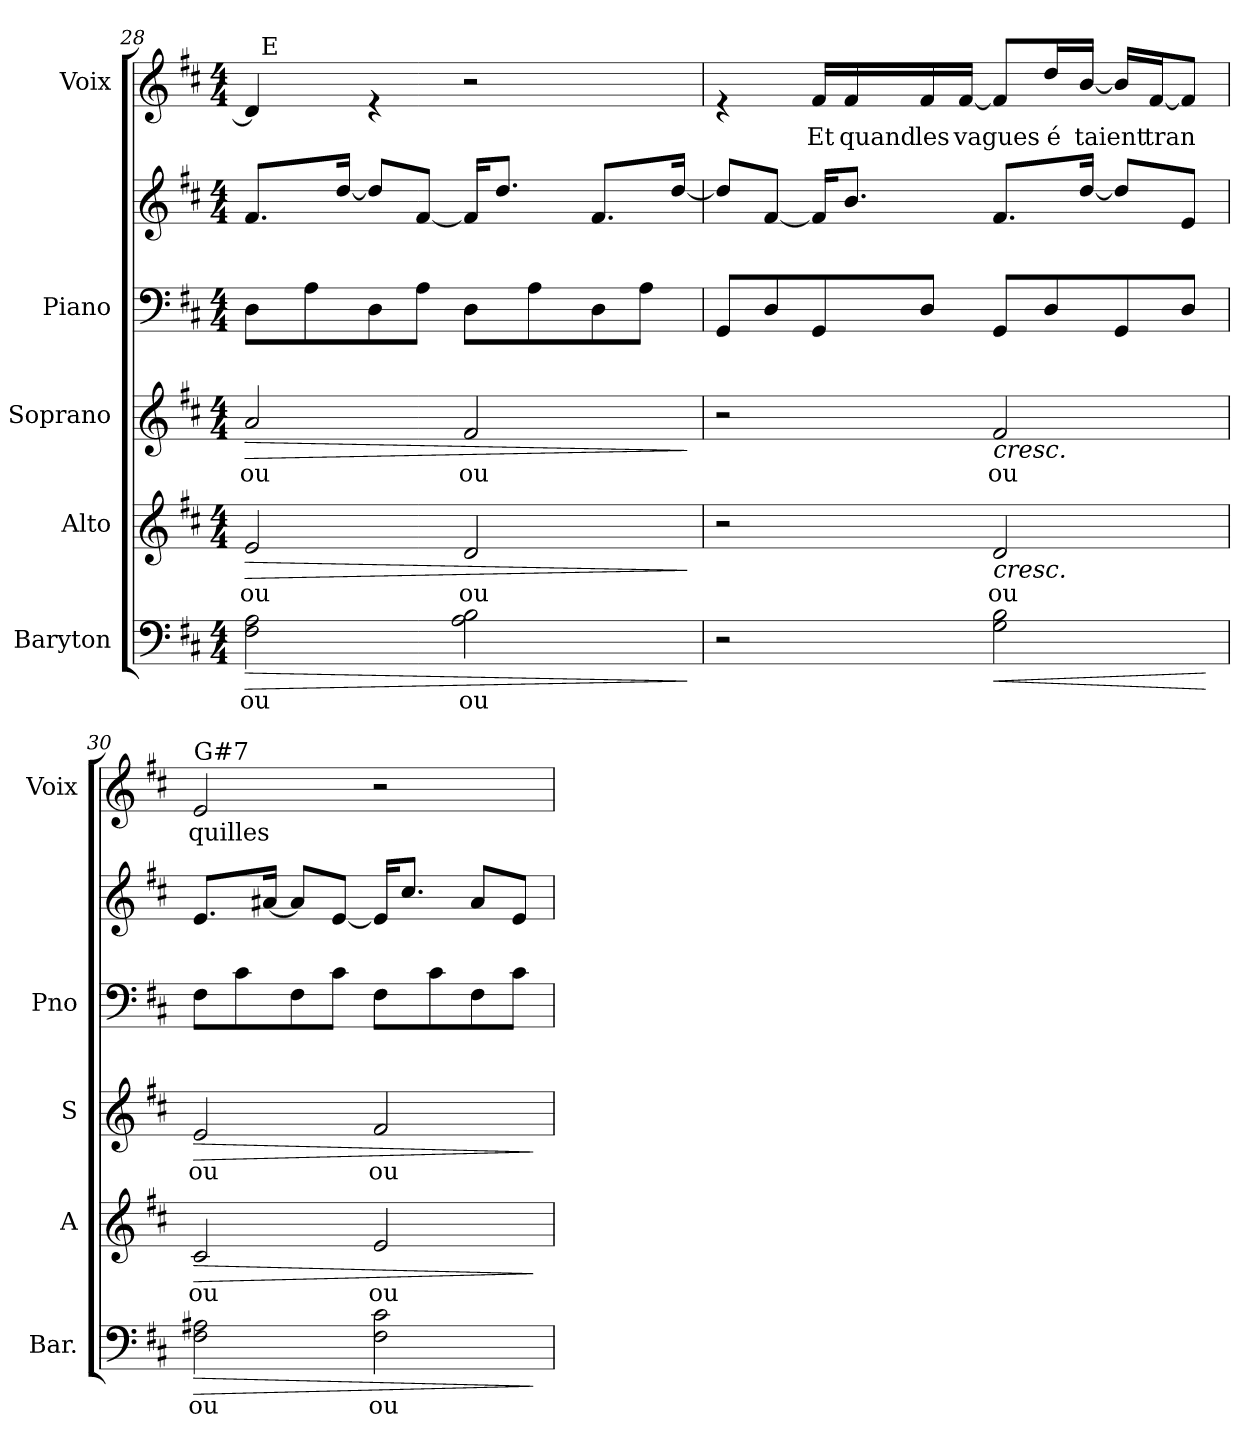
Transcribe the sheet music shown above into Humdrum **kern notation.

**kern	**text	**dynam	**kern	**text	**dynam	**kern	**text	**dynam	**kern	**kern	**kern	**text
*part5	*part5	*part5	*part4	*part4	*part4	*part3	*part3	*part3	*part2	*part2	*part1	*part1
*staff6	*staff6	*staff6	*staff5	*staff5	*staff5	*staff4	*staff4	*staff4	*staff3	*staff2	*staff1	*staff1
*I"Baryton	*	*	*I"Alto	*	*	*I"Soprano	*	*	*I"Piano	*	*I"Voix	*
*I'Bar.	*	*	*I'A	*	*	*I'S	*	*	*I'Pno	*	*I'Voix	*
*clefF4	*	*	*clefG2	*	*	*clefG2	*	*	*clefF4	*clefG2	*clefG2	*
*k[f#c#]	*	*	*k[f#c#]	*	*	*k[f#c#]	*	*	*k[f#c#]	*k[f#c#]	*k[f#c#]	*
*D:	*	*	*D:	*	*	*D:	*	*	*D:	*D:	*D:	*
*M4/4	*	*	*M4/4	*	*	*M4/4	*	*	*M4/4	*M4/4	*M4/4	*
=28	=28	=28	=28	=28	=28	=28	=28	=28	=28	=28	=28	=28
!	!LO:LY:b	!LO:HP:b	!	!	!	!	!	!	!	!	!	!
!	!	!	!	!LO:LY:b	!LO:HP:b	!	!	!	!	!	!	!
!	!	!	!	!	!	!	!LO:LY:b	!LO:HP:b	!	!	!	!
*	*	*	*	*	*	*	*	*	*	*	*^	*
2F#\ 2A\	ou	>	2e/	ou	>	2a/	ou	>	8D\L	8.f#/L	4d/]	48ryy	.
!	!	!	!	!	!	!	!	!	!	!	!	!LO:TX:a:t=E	!
.	.	.	.	.	.	.	.	.	.	.	.	3%2ryy	.
.	.	.	.	.	.	.	.	.	8A\	.	.	.	.
.	.	.	.	.	.	.	.	.	.	[>16dd/Jk	.	.	.
.	.	.	.	.	.	.	.	.	8D\	8dd/L]	4re	.	.
.	.	.	.	.	.	.	.	.	8A\J	[>8f#/J	.	.	.
!	!LO:LY:b	!	!	!	!	!	!	!	!	!	!	!	!
!	!	!	!	!LO:LY:b	!	!	!	!	!	!	!	!	!
!	!	!	!	!	!	!	!LO:LY:b	!	!	!	!	!	!
2A\ 2B\	ou	.	2d/	ou	.	2f#/	ou	.	8D\L	16f#/KL]	2r	.	.
.	.	.	.	.	.	.	.	.	.	8.dd/J	.	.	.
.	.	.	.	.	.	.	.	.	8A\	.	.	.	.
.	.	.	.	.	.	.	.	.	.	.	.	6...ryy	.
.	.	.	.	.	.	.	.	.	8D\	8.f#/L	.	.	.
.	.	.	.	.	.	.	.	.	8A\J	.	.	.	.
.	.	.	.	.	.	.	.	.	.	[>16dd/Jk	.	.	.
.	.	]	.	.	]	.	.	]	.	.	.	.	.
=29	=29	=29	=29	=29	=29	=29	=29	=29	=29	=29	=29	=29	=29
!	!	!	!	!	!	!	!	!	!	!	!LO:TX:a:t=Amaj7	!	!
*	*	*	*	*	*	*	*	*	*	*	*v	*v	*
2r	.	.	2r	.	.	2r	.	.	8GG/L	8dd/L]	4re	.
.	.	.	.	.	.	.	.	.	8D/	[8f#/J	.	.
!	!	!	!	!	!	!	!	!	!	!	!	!LO:LY:b
.	.	.	.	.	.	.	.	.	8GG/	16f#/KL]	16f#/LL	Et
!	!	!	!	!	!	!	!	!	!	!	!	!LO:LY:b
.	.	.	.	.	.	.	.	.	.	8.b/J	16f#/	quand
!	!	!	!	!	!	!	!	!	!	!	!	!LO:LY:b
.	.	.	.	.	.	.	.	.	8D/J	.	16f#/	les
!	!	!	!	!	!	!	!	!	!	!	!	!LO:LY:b
.	.	.	.	.	.	.	.	.	.	.	[<16f#/JJ	vagues
!	!	!LO:HP:b	!	!	!	!	!	!	!	!	!	!
!	!	!	!	!LO:LY:b	!LO:HP:b	!	!	!	!	!	!	!
!	!	!	!	!	!	!	!LO:LY:b	!LO:HP:b	!	!	!	!
2G\ 2B\	.	<	2d/	ou	<	2f#/	ou	<	8GG/L	8.f#/L	8f#/L]	.
!	!	!	!	!	!	!	!	!	!	!	!	!LO:LY:b
.	.	.	.	.	.	.	.	.	8D/	.	16dd/L	é
!	!	!	!	!	!	!	!	!	!	!	!	!LO:LY:b
.	.	.	.	.	.	.	.	.	.	[16dd/Jk	[>16b/JJ	taient
.	.	.	.	.	.	.	.	.	8GG/	8dd/L]	16b/LL]	.
!	!	!	!	!	!	!	!	!	!	!	!	!LO:LY:b
.	.	.	.	.	.	.	.	.	.	.	[16f#/J	tran
.	.	.	.	.	.	.	.	.	8D/J	8e/J	8f#/J]	.
.	.	[	.	.	.	.	.	.	.	.	.	.
!!LO:PB:g=z
=30	=30	=30	=30	=30	=30	=30	=30	=30	=30	=30	=30	=30
!	!LO:LY:b	!LO:HP:b	!	!	!	!	!	!	!	!	!	!
!	!	!	!	!LO:LY:b	!LO:HP:b	!	!	!	!	!	!	!
!	!	!	!	!	!	!	!LO:LY:b	!LO:HP:b	!	!	!	!
!	!	!	!	!	!	!	!	!	!	!	!LO:TX:a:t=G#7	!
!	!	!	!	!	!	!	!	!	!	!	!	!LO:LY:b
2F#\ 2A#X\	ou	>	2c#/	ou	>	2e/	ou	>	8F#\L	8.e/L	2e/	quilles
.	.	.	.	.	.	.	.	.	8c#\	.	.	.
.	.	.	.	.	.	.	.	.	.	[<16a#X/Jk	.	.
.	.	.	.	.	.	.	.	.	8F#\	8a#/L]	.	.
.	.	.	.	.	.	.	.	.	8c#\J	[<8e/J	.	.
!	!LO:LY:b	!	!	!	!	!	!	!	!	!	!	!
!	!	!	!	!LO:LY:b	!	!	!	!	!	!	!	!
!	!	!	!	!	!	!	!LO:LY:b	!	!	!	!	!
2F#\ 2c#\	ou	.	2e/	ou	[	2f#/	ou	[	8F#\L	16e/KL]	2r	.
.	.	.	.	.	.	.	.	.	.	8.cc#/J	.	.
.	.	.	.	.	.	.	.	.	8c#\	.	.	.
.	.	.	.	.	.	.	.	.	8F#\	8a#/L	.	.
.	.	.	.	.	.	.	.	.	8c#\J	8e/J	.	.
.	.	]	.	.	]	.	.	]	.	.	.	.
=	=	=	=	=	=	=	=	=	=	=	=	=
*-	*-	*-	*-	*-	*-	*-	*-	*-	*-	*-	*-	*-
